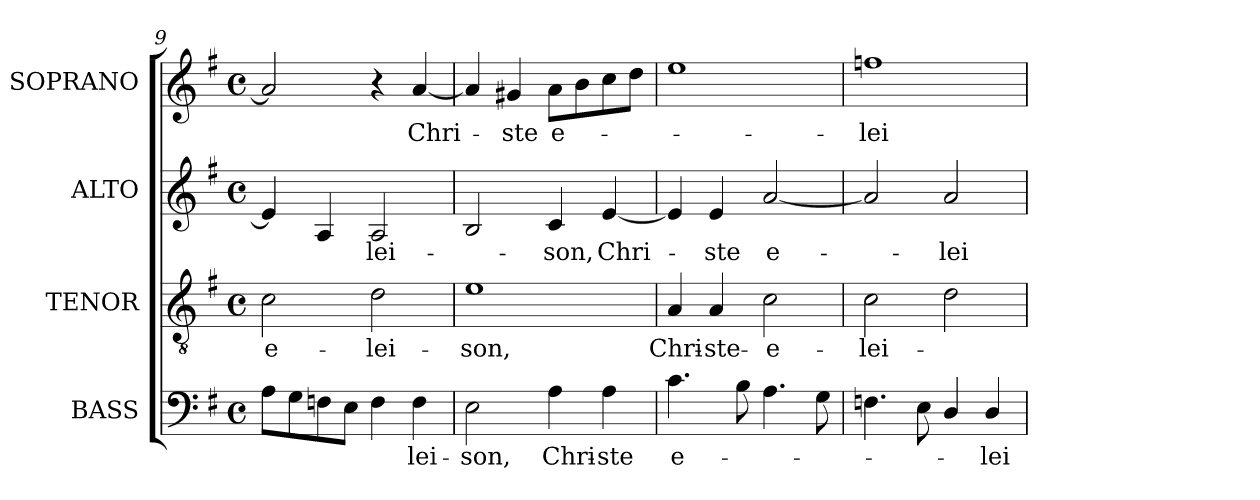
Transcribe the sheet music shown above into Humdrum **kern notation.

**kern	**text	**kern	**text	**kern	**text	**kern	**text
*part4	*part4	*part3	*part3	*part2	*part2	*part1	*part1
*staff4	*staff4	*staff3	*staff3	*staff2	*staff2	*staff1	*staff1
*I"BASS	*	*I"TENOR	*	*I"ALTO	*	*I"SOPRANO	*
*I'B.	*	*I'T.	*	*I'A.	*	*I'S.	*
*clefF4	*	*clefGv2	*	*clefG2	*	*clefG2	*
*	*	*ITrd7c12	*	*	*	*	*
*k[f#]	*	*k[f#]	*	*k[f#]	*	*k[f#]	*
*G:	*	*G:	*	*G:	*	*G:	*
*M4/4	*	*M4/4	*	*M4/4	*	*M4/4	*
*met(c)	*	*met(c)	*	*met(c)	*	*met(c)	*
=9	=9	=9	=9	=9	=9	=9	=9
!	!	!	!LO:LY:b:color=#000000	!	!	!	!
8Ai\L	.	2Ci\	e-	4ei/]	.	2ai/]	.
8Gi\	.	.	.	.	.	.	.
8Fni\	.	.	.	4Ai/	.	.	.
8Ei\J	.	.	.	.	.	.	.
!	!	!	!LO:LY:b:color=#000000	!	!	!	!
!	!	!	!	!	!LO:LY:b:color=#000000	!	!
4Fi\	.	2Di\	-lei-	2Ai/	-lei-	4r	.
!	!LO:LY:b:color=#000000	!	!	!	!	!	!
!	!	!	!	!	!	!	!LO:LY:b:color=#000000
4Fi\	-lei-	.	.	.	.	[4ai/	Chri-
=10	=10	=10	=10	=10	=10	=10	=10
!	!LO:LY:b:color=#000000	!	!	!	!	!	!
!	!	!	!LO:LY:b:color=#000000	!	!	!	!
2Ei\	-son,	1Ei	-son,	2Bi/	.	4ai/]	.
!	!	!	!	!	!	!	!LO:LY:b:color=#000000
.	.	.	.	.	.	4g#Xi/	-ste
!	!LO:LY:b:color=#000000	!	!	!	!	!	!
!	!	!	!	!	!LO:LY:b:color=#000000	!	!
!	!	!	!	!	!	!	!LO:LY:b:color=#000000
4Ai\	Chri-	.	.	4ci/	-son,	8ai\L	e-
.	.	.	.	.	.	8bi\	.
!	!LO:LY:b:color=#000000	!	!	!	!	!	!
!	!	!	!	!	!LO:LY:b:color=#000000	!	!
4Ai\	-ste	.	.	[4ei/	Chri-	8cci\	.
.	.	.	.	.	.	8ddi\J	.
=11	=11	=11	=11	=11	=11	=11	=11
!	!LO:LY:b:color=#000000	!	!	!	!	!	!
!	!	!	!LO:LY:b:color=#000000	!	!	!	!
4.ci\	e-	4AAi/	Chri-	4ei/]	.	1eei	.
!	!	!	!LO:LY:b:color=#000000	!	!	!	!
!	!	!	!	!	!LO:LY:b:color=#000000	!	!
.	.	4AAi/	-ste-	4ei/	-ste	.	.
8Bi\	.	.	.	.	.	.	.
!	!	!	!LO:LY:b:color=#000000	!	!	!	!
!	!	!	!	!	!LO:LY:b:color=#000000	!	!
4.Ai\	.	2Ci\	-e-	[2ai/	e-	.	.
8Gi\	.	.	.	.	.	.	.
=12	=12	=12	=12	=12	=12	=12	=12
!	!	!	!LO:LY:b:color=#000000	!	!	!	!
!	!	!	!	!	!	!	!LO:LY:b:color=#000000
4.Fni\	.	2Ci\	-lei-	2ai/]	.	1ffni	-lei-
8Ei\	.	.	.	.	.	.	.
!	!	!	!	!	!LO:LY:b:color=#000000	!	!
4Di/	.	2Di\	.	2ai/	-lei-	.	.
!	!LO:LY:b:color=#000000	!	!	!	!	!	!
4Di/	-lei-	.	.	.	.	.	.
=	=	=	=	=	=	=	=
*-	*-	*-	*-	*-	*-	*-	*-
